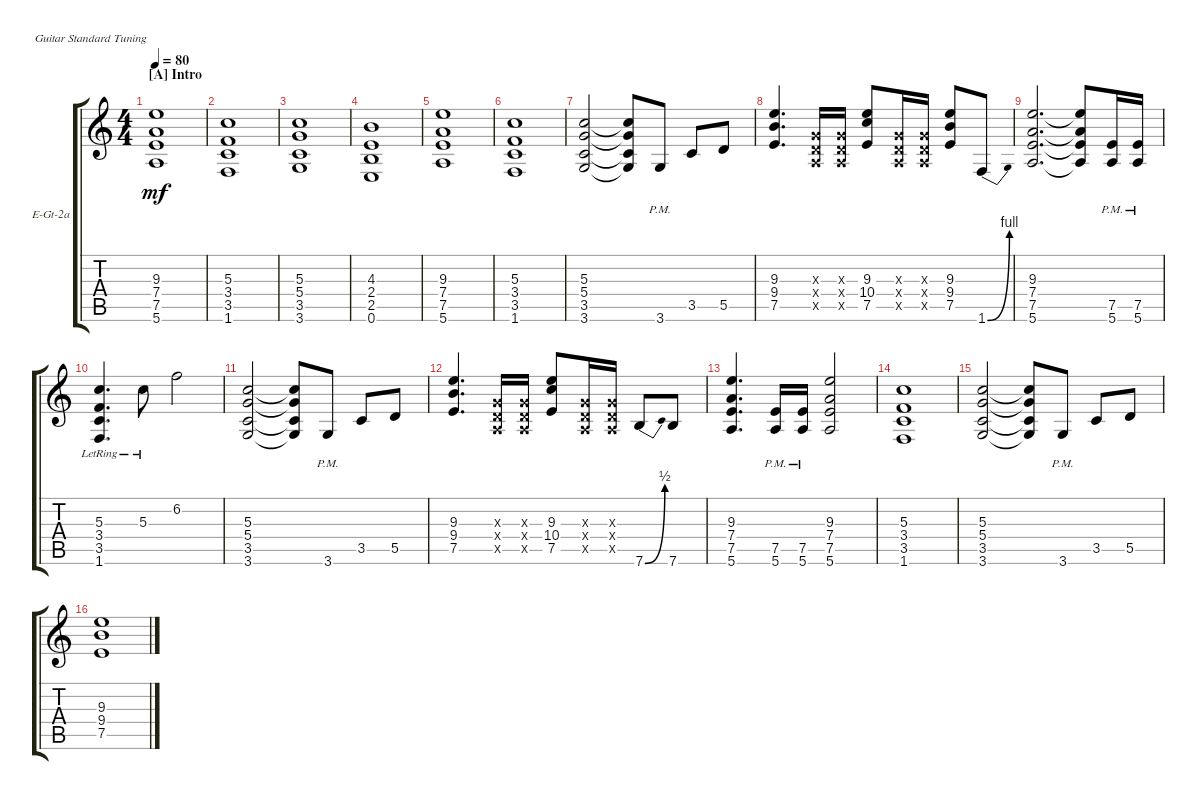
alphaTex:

\defaultSystemsLayout 4
\bracketExtendMode groupsimilarinstruments
\firstSystemTrackNameOrientation horizontal
\otherSystemsTrackNameOrientation horizontal
\track ("Electric Guitar 2a" "E-Gt-2a") {instrument distortionguitar}
\staff {score tabs}
\tuning (E4 B3 G3 D3 A2 E2)
\ts (4 4)
\section ("A" "Intro")
\tempo 80
\clef g2
\scale
0.487395
\ks c
(5.6 7.5 7.4 9.3).1{dy mf instrument distortionguitar} |
\scale
0.256303 (5.3 3.4 3.5 1.6).1 |
\scale
0.256303 (3.6 3.5 5.4 5.3).1 |
\scale
0.333333 (4.3 2.4 2.5 0.6).1 |
\scale
0.333333 (5.6 7.5 7.4 9.3).1 |
\scale
0.333333 (5.3 3.4 3.5 1.6).1 |
\scale
0.333333 (3.6 3.5 5.4 5.3).2 (5.4{t} 3.5{t} 3.6{t} 5.3{t}).8 3.6{pm}.8 3.5.8 5.5.8 |
\scale
0.333333 (7.5 9.4 9.3).4{d} (0.3{x} 0.4{x} 0.5{x}).16 (0.3{x} 0.4{x} 0.5{x}).16 (7.5 10.4 9.3).8 (0.3{x} 0.4{x} 0.5{x}).16 (0.3{x} 0.4{x} 0.5{x}).16 (7.5 9.4 9.3).8 1.6{be (bend 0 0 15 4)}.8 |
\scale
0.333333 (5.6 7.5 7.4 9.3).2{d} (9.3{t} 7.4{t} 7.5{t} 5.6{t}).8 (5.6{pm} 7.5{pm}).16 (5.6{pm} 7.5{pm}).16 |
\scale
0.333333 (1.6{lr} 3.5{lr} 3.4{lr} 5.3{lr}).4{d} 5.3{lr}.8 6.2.2 |
\scale
0.333333 (5.3 5.4 3.5 3.6).2 (3.6{t} 3.5{t} 5.4{t} 5.3{t}).8 3.6{pm}.8 3.5.8 5.5.8 |
\scale
0.333333 (7.5 9.4 9.3).4{d} (0.3{x} 0.4{x} 0.5{x}).16 (0.3{x} 0.4{x} 0.5{x}).16 (7.5 10.4 9.3).8 (0.3{x} 0.4{x} 0.5{x}).16 (0.3{x} 0.4{x} 0.5{x}).16 7.6{be (bend 0 0 13.799999999999999 2)}.8 7.6.8 |
\scale
0.333333 (5.6 7.5 7.4 9.3).4{d} (7.5{pm} 5.6{pm}).16 (7.5{pm} 5.6{pm}).16 (5.6 7.5 7.4 9.3).2 |
\scale
0.333333 (5.3 3.4 3.5 1.6).1 |
\scale
0.333333 (5.3 5.4 3.5 3.6).2 (3.6{t} 3.5{t} 5.4{t} 5.3{t}).8 3.6{pm}.8 3.5.8 5.5.8 |
\scale
0.333333 (7.5 9.4 9.3).1
